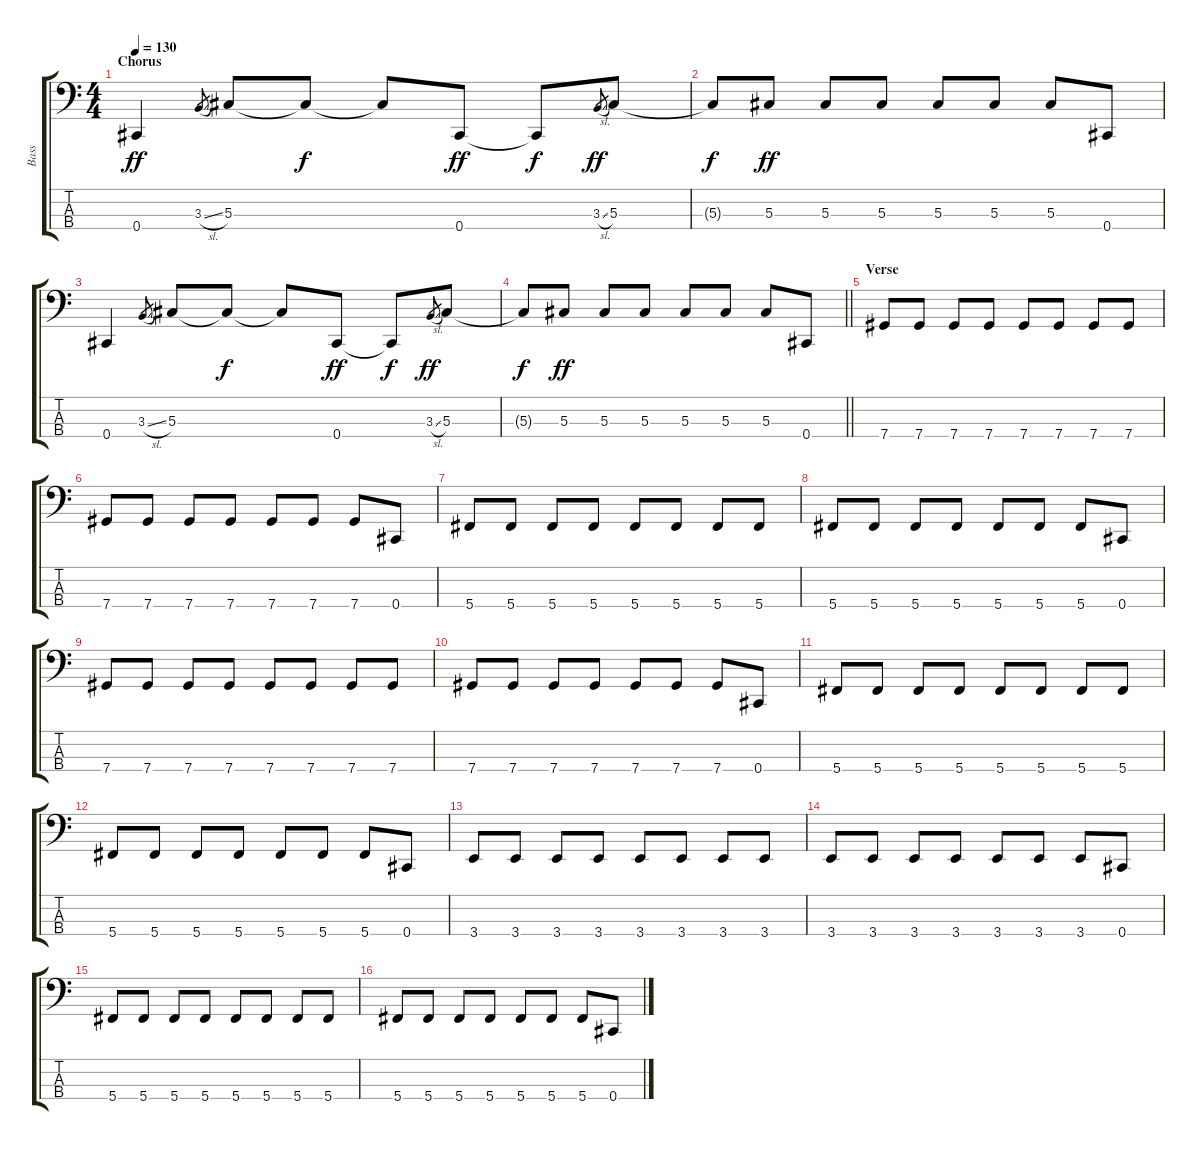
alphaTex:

\track ("Bass" "Bass") {instrument electricbasspick}
\staff {score tabs}
\tuning (Gb2 Db2 Ab1 Db1) {hide}
\ts (4 4)
\section ("" "Chorus")
\tempo 130
\clef f4
\ks c
0.4.4{dy ff} 3.3{sl}.8{gr} 5.3.8 5.3{t}.8{dy f} 5.3{t}.8 0.4.8{dy ff} 0.4{t}.8{dy f} 3.3{sl}.8{gr dy ff} 5.3.8 |
5.3{t}.8{dy f} 5.3.8{dy ff} 5.3.8 5.3.8 5.3.8 5.3.8 5.3.8 0.4.8 |
0.4.4 3.3{sl}.8{gr} 5.3.8 5.3{t}.8{dy f} 5.3{t}.8 0.4.8{dy ff} 0.4{t}.8{dy f} 3.3{sl}.8{gr dy ff} 5.3.8 |
\barLineRight lightlight
5.3{t}.8{dy f} 5.3.8{dy ff} 5.3.8 5.3.8 5.3.8 5.3.8 5.3.8 0.4.8 |
\section ("" "Verse")
7.4.8 7.4.8 7.4.8 7.4.8 7.4.8 7.4.8 7.4.8 7.4.8 |
7.4.8 7.4.8 7.4.8 7.4.8 7.4.8 7.4.8 7.4.8 0.4.8 |
5.4.8 5.4.8 5.4.8 5.4.8 5.4.8 5.4.8 5.4.8 5.4.8 |
5.4.8 5.4.8 5.4.8 5.4.8 5.4.8 5.4.8 5.4.8 0.4.8 |
7.4.8 7.4.8 7.4.8 7.4.8 7.4.8 7.4.8 7.4.8 7.4.8 |
7.4.8 7.4.8 7.4.8 7.4.8 7.4.8 7.4.8 7.4.8 0.4.8 |
5.4.8 5.4.8 5.4.8 5.4.8 5.4.8 5.4.8 5.4.8 5.4.8 |
5.4.8 5.4.8 5.4.8 5.4.8 5.4.8 5.4.8 5.4.8 0.4.8 |
3.4.8 3.4.8 3.4.8 3.4.8 3.4.8 3.4.8 3.4.8 3.4.8 |
3.4.8 3.4.8 3.4.8 3.4.8 3.4.8 3.4.8 3.4.8 0.4.8 |
5.4.8 5.4.8 5.4.8 5.4.8 5.4.8 5.4.8 5.4.8 5.4.8 |
5.4.8 5.4.8 5.4.8 5.4.8 5.4.8 5.4.8 5.4.8 0.4.8
